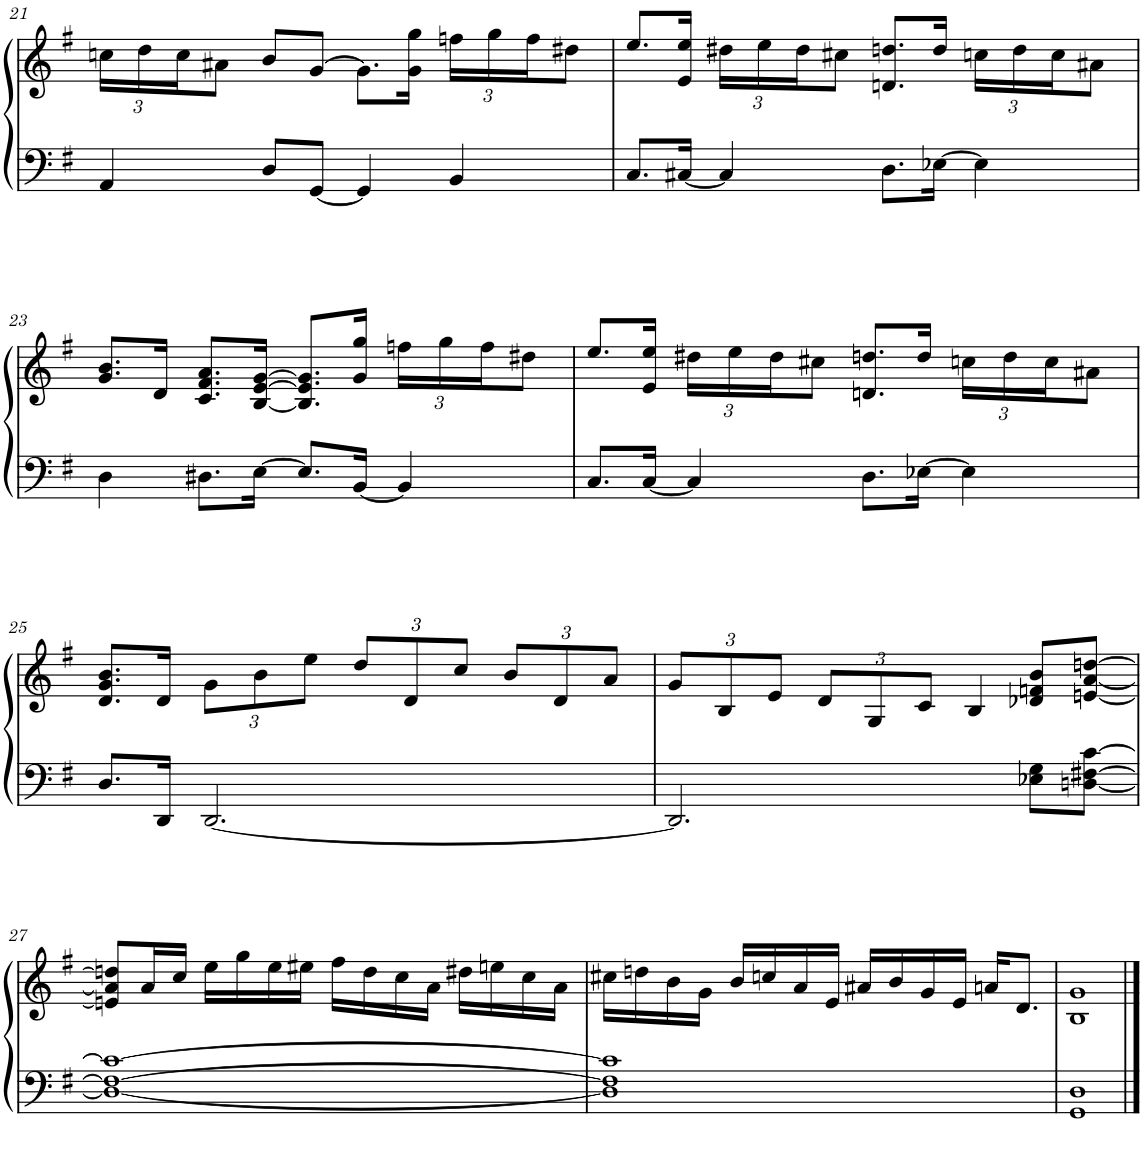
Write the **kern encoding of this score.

**kern	**kern
*part1	*part1
*staff2	*staff1
*I"Piano	*
*I'Pno	*
!!LO:PB:g=z
*clefF4	*clefG2
*k[f#]	*k[f#]
*M4/4	*M4/4
*	*Xbrackettup
=21	=21
4AA/	24ccn\LL
.	24dd\
.	24cc\J
.	8a#X\J
8D/L	8b/L
[8GG/J	[8g/J
4GG/]	8.g\L]
.	16g\ 16gg\Jk
4BB/	24ffn\LL
.	24gg\
.	24ff\J
.	8dd#X\J
=22	=22
8.C/L	8.ee/L
[16C#X/Jk	16e/ 16ee/Jk
4C#/]	24dd#X\LL
.	24ee\
.	24dd#\J
.	8cc#X\J
8.D\L	8.dn/ 8.ddn/L
[16E-X\Jk	16dd/Jk
4E-\]	24ccn\LL
.	24dd\
.	24cc\J
.	8a#X\J
!!LO:LB:g=z
=23	=23
4D\	8.g/ 8.b/L
.	16d/Jk
8.D#X\L	8.c/ 8.f#/ 8.a/L
[16E\Jk	[16B/ [>16e/ [>16g/Jk
8.E/L]	8.B/] 8.e/] 8.g/]L
[16BB/Jk	16g/ 16gg/Jk
4BB/]	24ffn\LL
.	24gg\
.	24ff\J
.	8dd#X\J
=24	=24
8.C/L	8.ee/L
[16C/Jk	16e/ 16ee/Jk
4C/]	24dd#X\LL
.	24ee\
.	24dd#\J
.	8cc#X\J
8.D\L	8.dn/ 8.ddn/L
[16E-X\Jk	16dd/Jk
4E-\]	24ccn\LL
.	24dd\
.	24cc\J
.	8a#X\J
!!LO:LB:g=z
=25	=25
8.D/L	8.d/ 8.g/ 8.b/L
16DD/Jk	16d/Jk
[2.DD/	12g\L
.	12b\
.	12ee\J
.	12dd/L
.	12d/
.	12cc/J
.	12b/L
.	12d/
.	12a/J
=26	=26
2.DD/]	12g/L
.	12B/
.	12e/J
.	12d/L
.	12G/
.	12c/J
.	4B/
8E-X\ 8G\L	8d-X/ 8fn/ 8b/L
[<8Dn\ [8F#X\ [8c\J	[8en/ [8a/ [>8ddn/J
!!LO:LB:g=z
=27	=27
1D_ 1F#_ 1c_	8en/] 8a/] 8ddn/]L
.	16a/L
.	16cc/JJ
.	16ee\LL
.	16gg\
.	16ee\
.	16ee#X\JJ
.	16ff#\LL
.	16dd\
.	16cc\
.	16a\JJ
.	16dd#X\LL
.	16een\
.	16cc\
.	16a\JJ
=28	=28
1D] 1F#] 1c]	16cc#X\LL
.	16ddn\
.	16b\
.	16g\JJ
.	16b/LL
.	16ccn/
.	16a/
.	16e/JJ
.	16a#X/LL
.	16b/
.	16g/
.	16e/JJ
.	16an/KL
.	8.d/J
=29	=29
1GG 1D	1B 1g
==	==
*-	*-
